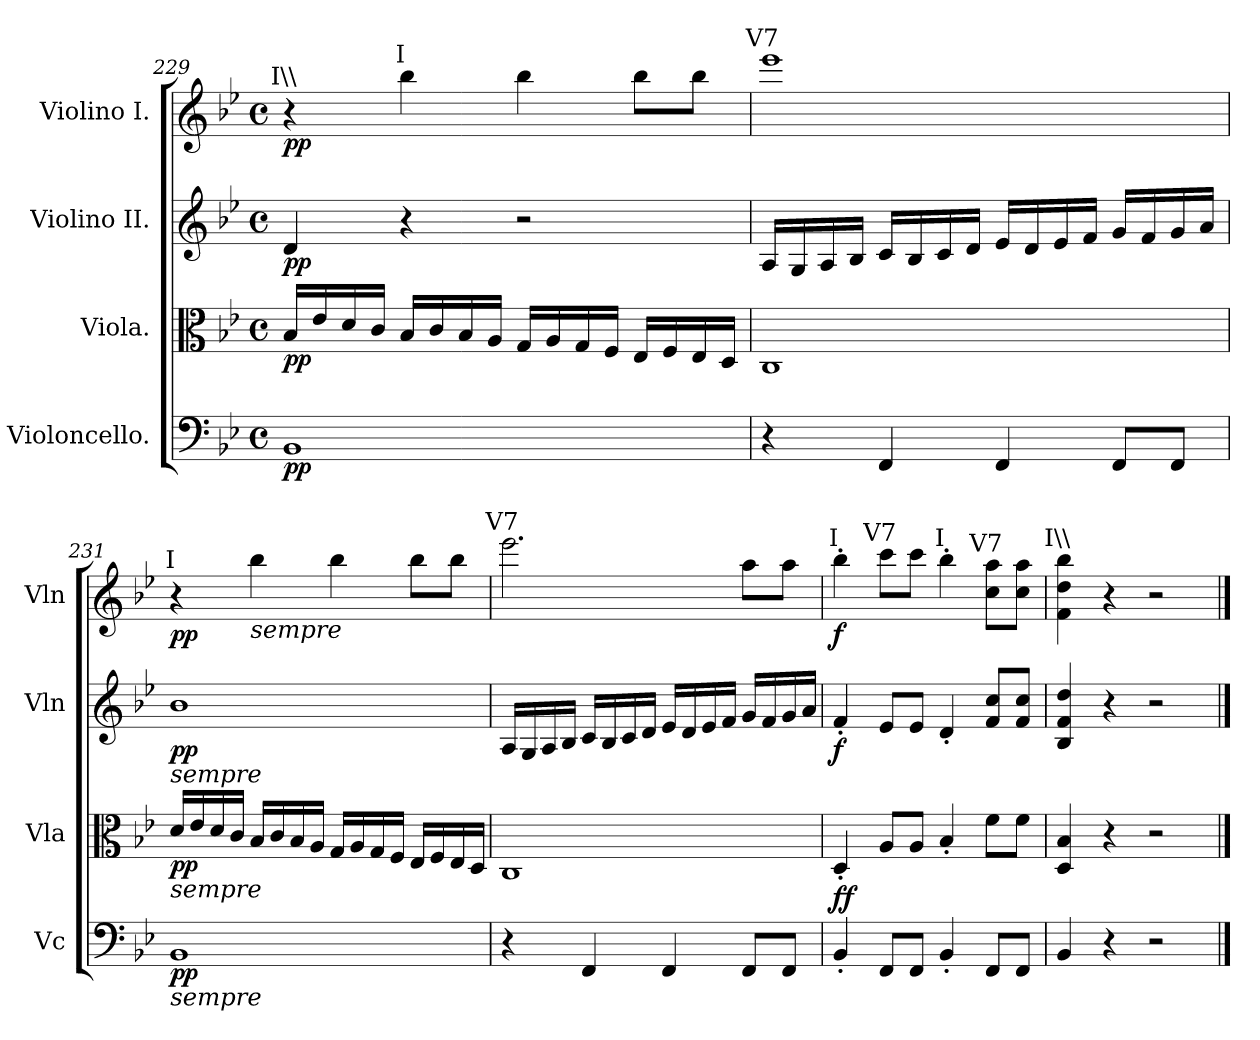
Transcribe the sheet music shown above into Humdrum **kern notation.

**kern	**dynam	**kern	**dynam	**kern	**dynam	**kern	**dynam
*part4	*part4	*part3	*part3	*part2	*part2	*part1	*part1
*staff4	*staff4	*staff3	*staff3	*staff2	*staff2	*staff1	*staff1
*I"Violoncello.	*	*I"Viola.	*	*I"Violino II.	*	*I"Violino I.	*
*I'Vc	*	*I'Vla	*	*I'Vln	*	*I'Vln	*
*clefF4	*	*clefC3	*	*clefG2	*	*clefG2	*
*k[b-e-]	*	*k[b-e-]	*	*k[b-e-]	*	*k[b-e-]	*
*B-:	*	*B-:	*	*B-:	*	*B-:	*
*M4/4	*	*M4/4	*	*M4/4	*	*M4/4	*
*met(c)	*	*met(c)	*	*met(c)	*	*met(c)	*
=229	=229	=229	=229	=229	=229	=229	=229
!	!	!	!	!	!	!LO:TX:a:cj:t=I\\	!
!	!LO:DY:b	!	!LO:DY:b	!	!LO:DY:b	!	!LO:DY:b
1BB-	pp	16B-/LL	pp	4d/	pp	4r	pp
.	.	16e-/	.	.	.	.	.
.	.	16d/	.	.	.	.	.
.	.	16c/JJ	.	.	.	.	.
!	!	!	!	!	!	!LO:TX:a:cj:t=I	!
.	.	16B-/LL	.	4r	.	4bb-\	.
.	.	16c/	.	.	.	.	.
.	.	16B-/	.	.	.	.	.
.	.	16A/JJ	.	.	.	.	.
.	.	16G/LL	.	2r	.	4bb-\	.
.	.	16A/	.	.	.	.	.
.	.	16G/	.	.	.	.	.
.	.	16F/JJ	.	.	.	.	.
.	.	16E-/LL	.	.	.	8bb-\L	.
.	.	16F/	.	.	.	.	.
.	.	16E-/	.	.	.	8bb-\J	.
.	.	16D/JJ	.	.	.	.	.
!!LO:PB:g=z
=230	=230	=230	=230	=230	=230	=230	=230
!	!	!	!	!	!	!LO:TX:a:cj:t=V7	!
4r	.	1C	.	16A/LL	.	1eee-	.
.	.	.	.	16G/	.	.	.
.	.	.	.	16A/	.	.	.
.	.	.	.	16B-/JJ	.	.	.
4FF/	.	.	.	16c/LL	.	.	.
.	.	.	.	16B-/	.	.	.
.	.	.	.	16c/	.	.	.
.	.	.	.	16d/JJ	.	.	.
4FF/	.	.	.	16e-/LL	.	.	.
.	.	.	.	16d/	.	.	.
.	.	.	.	16e-/	.	.	.
.	.	.	.	16f/JJ	.	.	.
8FF/L	.	.	.	16g/LL	.	.	.
.	.	.	.	16f/	.	.	.
8FF/J	.	.	.	16g/	.	.	.
.	.	.	.	16a/JJ	.	.	.
!!LO:LB:g=z
=231	=231	=231	=231	=231	=231	=231	=231
!	!	!	!	!	!	!LO:TX:a:cj:t=I	!
!	!	!	!	!LO:TX:b:i:t=sempre	!	!	!
!	!	!LO:TX:b:i:t=sempre	!	!	!	!	!
!LO:TX:b:i:t=sempre	!	!	!	!	!	!	!
!	!LO:DY:b	!	!LO:DY:b	!	!LO:DY:b	!	!LO:DY:b
1BB-	pp	16d/LL	pp	1b-	pp	4r	pp
.	.	16e-/	.	.	.	.	.
.	.	16d/	.	.	.	.	.
.	.	16c/JJ	.	.	.	.	.
!	!	!	!	!	!	!LO:TX:b:i:t=sempre	!
.	.	16B-/LL	.	.	.	4bb-\	.
.	.	16c/	.	.	.	.	.
.	.	16B-/	.	.	.	.	.
.	.	16A/JJ	.	.	.	.	.
.	.	16G/LL	.	.	.	4bb-\	.
.	.	16A/	.	.	.	.	.
.	.	16G/	.	.	.	.	.
.	.	16F/JJ	.	.	.	.	.
.	.	16E-/LL	.	.	.	8bb-\L	.
.	.	16F/	.	.	.	.	.
.	.	16E-/	.	.	.	8bb-\J	.
.	.	16D/JJ	.	.	.	.	.
=232	=232	=232	=232	=232	=232	=232	=232
!	!	!	!	!	!	!LO:TX:a:cj:t=V7	!
4r	.	1C	.	16A/LL	.	2.eee-\	.
.	.	.	.	16G/	.	.	.
.	.	.	.	16A/	.	.	.
.	.	.	.	16B-/JJ	.	.	.
4FF/	.	.	.	16c/LL	.	.	.
.	.	.	.	16B-/	.	.	.
.	.	.	.	16c/	.	.	.
.	.	.	.	16d/JJ	.	.	.
4FF/	.	.	.	16e-/LL	.	.	.
.	.	.	.	16d/	.	.	.
.	.	.	.	16e-/	.	.	.
.	.	.	.	16f/JJ	.	.	.
8FF/L	.	.	.	16g/LL	.	8aa\L	.
.	.	.	.	16f/	.	.	.
8FF/J	.	.	.	16g/	.	8aa\J	.
.	.	.	.	16a/JJ	.	.	.
=233	=233	=233	=233	=233	=233	=233	=233
!	!	!	!	!	!	!LO:TX:a:cj:t=I	!
!	!LO:DY:b	!	!	!	!	!	!
!	!LO:DY:n=1:a	!	!	!	!LO:DY:b	!	!LO:DY:b
4BB-'</	f f	4D'</	.	4f'</	f	4bb-'>\	f
!	!	!	!	!	!	!LO:TX:a:cj:t=V7	!
8FF/L	.	8A/L	.	8e-/L	.	8ccc\L	.
8FF/J	.	8A/J	.	8e-/J	.	8ccc\J	.
!	!	!	!	!	!	!LO:TX:a:cj:t=I	!
4BB-'</	.	4B-'</	.	4d'</	.	4bb-'>\	.
!	!	!	!	!	!	!LO:TX:a:cj:t=V7	!
8FF/L	.	8f\L	.	8f/ 8cc/L	.	8cc\ 8aa\L	.
8FF/J	.	8f\J	.	8f/ 8cc/J	.	8cc\ 8aa\J	.
=234	=234	=234	=234	=234	=234	=234	=234
!	!	!	!	!	!	!LO:TX:a:cj:t=I\\	!
4BB-/	.	4D/ 4B-/	.	4B-/ 4f/ 4dd/	.	4f\ 4dd\ 4bb-\	.
4r	.	4r	.	4r	.	4r	.
2r	.	2r	.	2r	.	2r	.
==	==	==	==	==	==	==	==
*-	*-	*-	*-	*-	*-	*-	*-
